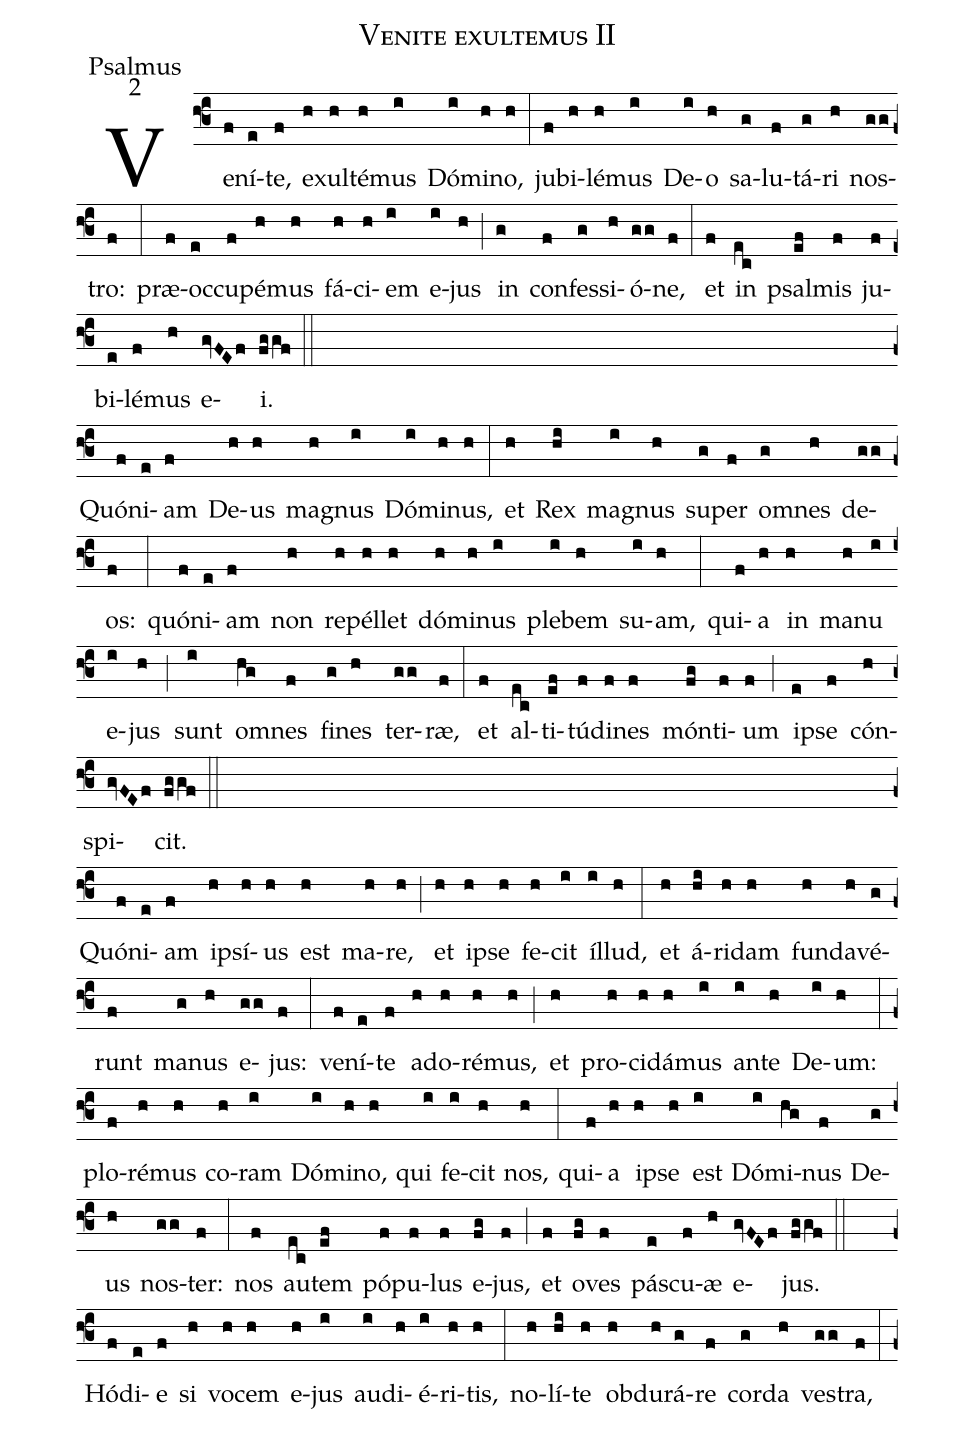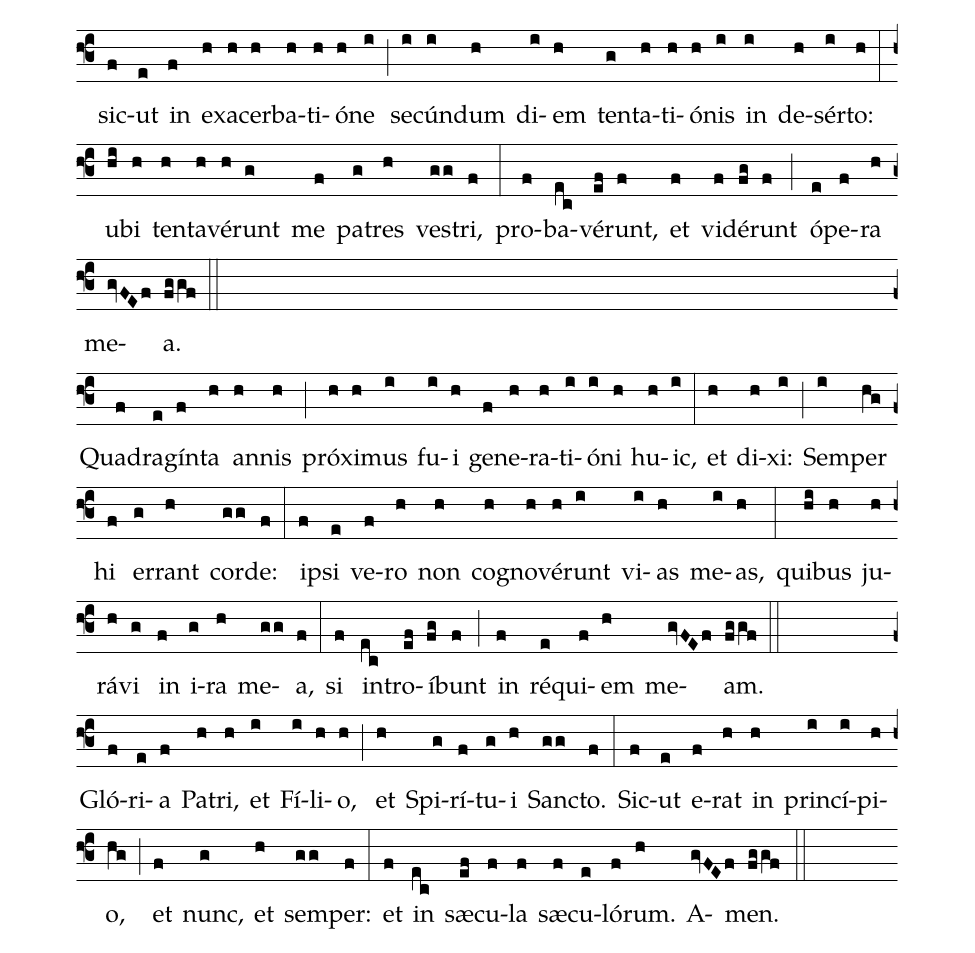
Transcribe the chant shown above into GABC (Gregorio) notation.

name:Venite exultemus II;
office-part:Psalmus;
mode:2;
%%
(f3)Ve(f)ní(e)te,(f) ex(h)ul(h)té(h)mus(i) Dó(i)mi(h)no,(h) (:)
ju(f)bi(h)lé(h)mus(i) De(i)o(h) sa(g)lu(f)tá(g)ri(h) nos(gg)tro:(f) (:)
præ(f)oc(e)cu(f)pé(h)mus(h) fá(h)ci(h)em(i) e(i)jus(h) (;)
in(g) con(f)fes(g)si(h)ó(gg)ne,(f) (:)
et(f) in(ec) psal(ef)mis(f)
ju(f)bi(e)lé(f)mus(h) e(gvFEf)i.(fggf) (::Z)

Quón(f)i(e)am(f) De(h)us(h) ma(h)gnus(i) Dó(i)mi(h)nus,(h) (:)
et(h) Rex(hi) ma(i)gnus(h) su(g)per(f) om(g)nes(h) de(gg)os:(f) (:)
quón(f)i(e)am(f) non(h) re(h)pél(h)let(h) dó(h)mi(h)nus(i) ple(i)bem(h) su(i)am,(h) (:)
qui(f)a(h) in(h) ma(h)nu(i) e(i)jus(h) (;)
sunt(i) om(hg)nes(f) fi(g)nes(h) ter(gg)ræ,(f) (:)
et(f) al(ec)ti(ef)tú(f)di(f)nes(f) món(fg)ti(f)um(f) (;)
ip(e)se(f) cón(h)spi(gvFEf)cit.(fggf) (::Z)

Quón(f)i(e)am(f) ip(h)sí(h)us(h) est(h) ma(h)re,(h) (;)
et(h) ip(h)se(h) fe(h)cit(i) íl(i)lud,(h) (:)
et(h) á(hi)ri(h)dam(h) fun(h)da(h)vé(g)runt(f) ma(g)nus(h) e(gg)jus:(f) (:)
ve(f)ní(e)te(f) ad(h)o(h)ré(h)mus,(h) (;)
et(h) pro(h)ci(h)dá(h)mus(i) an(i)te(h) De(i)um:(h) (:)
plo(f)ré(h)mus(h) co(h)ram(i) Dó(i)mi(h)no,(h) qui(i) fe(i)cit(h) nos,(h) (:)
qui(f)a(h) ip(h)se(h) est(i) Dó(i)mi(hg)nus(f) De(g)us(h) nos(gg)ter:(f) (:)
nos(f) au(ec)tem(ef) pó(f)pu(f)lus(f) e(fg)jus,(f) (;)
et(f) o(fg)ves(f) pás(e)cu(f)æ(h) e(gvFEf)jus.(fggf) (::Z)

Hó(f)di(e)e(f) si(h) vo(h)cem(h) e(h)jus(i) au(i)di(h)é(i)ri(h)tis,(h) (:)
no(h)lí(hi)te(h) ob(h)du(h)rá(g)re(f) cor(g)da(h) ves(gg)tra,(f) (:)
sic(f)ut(e) in(f) ex(h)a(h)cer(h)ba(h)ti(h)ó(h)ne(i) (;)
se(i)cún(i)dum(h) di(i)em(h) ten(g)ta(h)ti(h)ó(h)nis(i) in(i) de(h)sér(i)to:(h) (:)
u(hi)bi(h) ten(h)ta(h)vé(h)runt(g) me(f) pa(g)tres(h) ves(gg)tri,(f) (:)
pro(f)ba(ec)vé(ef)runt,(f) et(f) vi(f)dé(fg)runt(f) (;)
ó(e)pe(f)ra(h) me(gvFEf)a.(fggf) (::Z)

Qua(f)dra(e)gín(f)ta(h) an(h)nis(h) (;)
pró(h)xi(h)mus(i) fu(i)i(h) ge(f)ne(h)ra(h)ti(i)ó(i)ni(h) hu(h)ic,(i) (:)
et(h) di(h)xi:(i) (;)
Sem(i)per(hg) hi(f) er(g)rant(h) cor(gg)de:(f) (:)
ip(f)si(e) ve(f)ro(h) non(h) co(h)gno(h)vé(h)runt(i) vi(i)as(h) me(i)as,(h) (:)
qui(hi)bus(h) ju(h)rá(h)vi(g) in(f) i(g)ra(h) me(gg)a,(f) (:)
si(f) in(ec)tro(ef)í(fg)bunt(f) (;) in(f) ré(e)qui(f)em(h) me(gvFEf)am.(fggf) (::Z)

Gló(f)ri(e)a(f) Pa(h)tri,(h) et(i) Fí(i)li(h)o,(h) (;)
et(h) Spi(g)rí(f)tu(g)i(h) Sanc(gg)to.(f) (:)
Sic(f)ut(e) e(f)rat(h) in(h) prin(i)cí(i)pi(h)o,(hg) (;)
et(f) nunc,(g) et(h) sem(gg)per:(f) (:)
et(f) in(ec) sæ(ef)cu(f)la(f) sæ(f)cu(e)ló(f)rum.(h) A(gvFEf)men.(fggf) (::)
